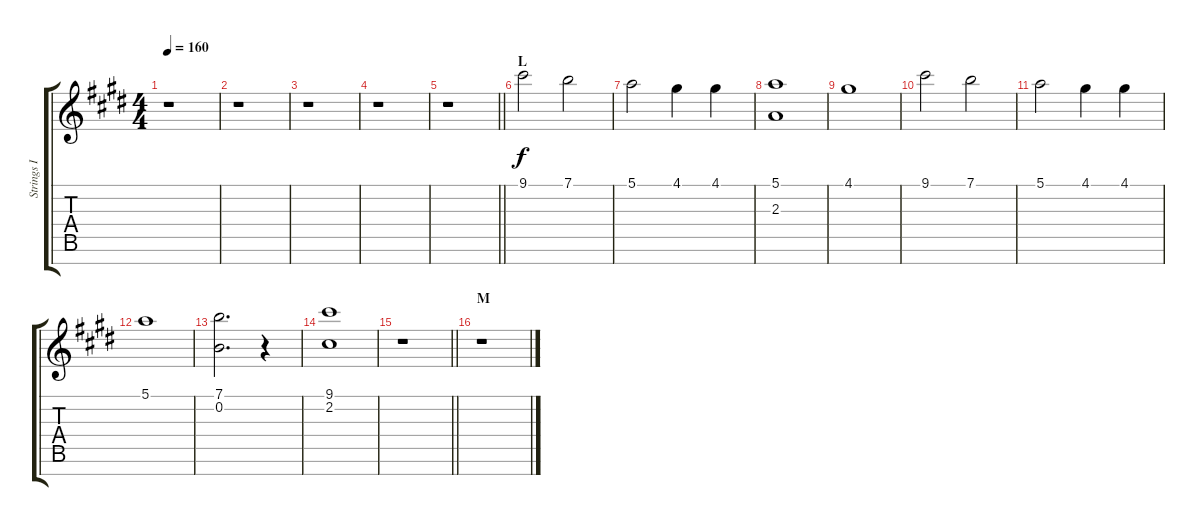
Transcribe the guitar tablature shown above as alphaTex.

\track ("Strings I" "Strings I") {instrument stringensemble1}
\staff {score tabs}
\tuning (E5 B4 G4 D4 A3 E3 B2) {hide}
\ts (4 4)
\tempo 160
\clef g2
\ks e
r.1{dy f} |
r.1 |
r.1 |
r.1 |
\barLineRight lightlight
r.1 |
\section ("" "L")
9.1.2 7.1.2 |
5.1.2 4.1.4 4.1.4 |
(5.1 2.3).1 |
4.1.1 |
9.1.2 7.1.2 |
5.1.2 4.1.4 4.1.4 |
5.1.1 |
(7.1 0.2).2{d} r.4 |
(9.1 2.2).1 |
\barLineRight lightlight
r.1 |
\section ("" "M")
r.1
